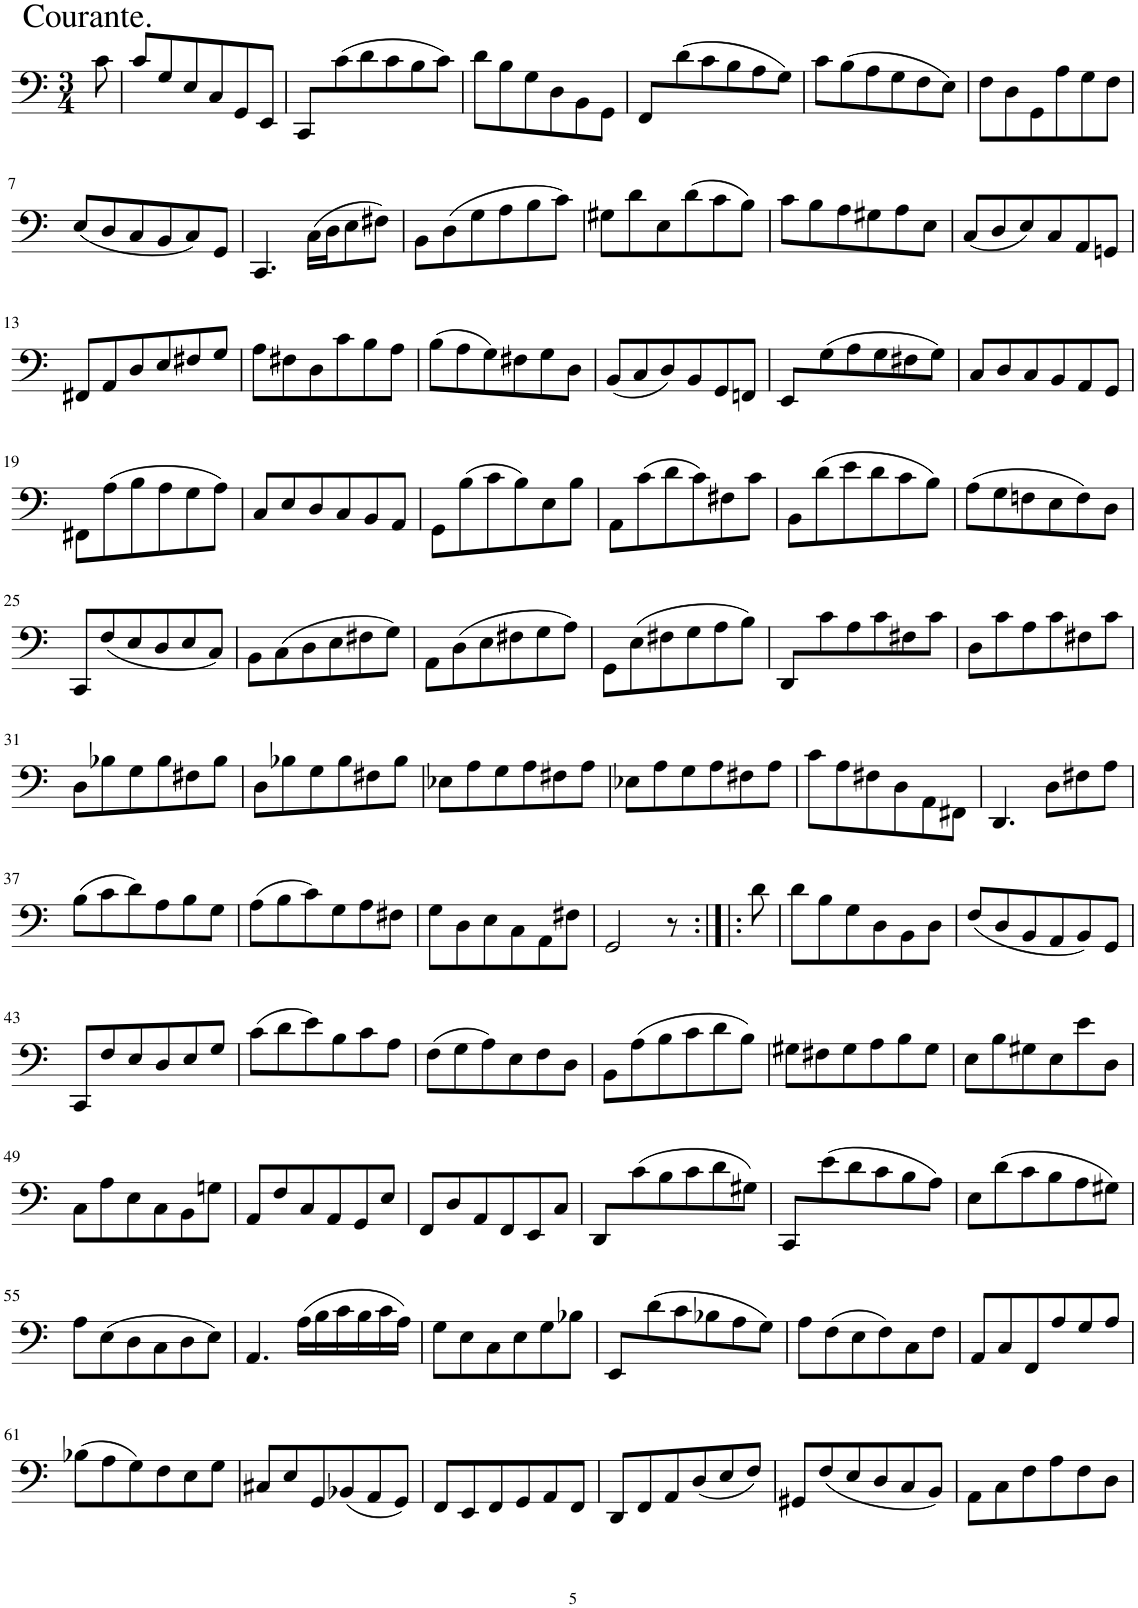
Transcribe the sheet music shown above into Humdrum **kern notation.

**kern
*part1
*staff1
*I"Violoncello
*I'Vc.
!!LO:PB:g=z
*clefF4
*k[]
*M3/4
=
!LO:TX:a:t=Courante.
8c\
=1
8c/L
8G/
8E/
8C/
8GG/
8EE/J
=2
8CC/L
(8c\
8d\
8c\
8B\
8c\J)
=3
8d\L
8B\
8G\
8D\
8BB\
8GG\J
=4
8FF/L
(8d\
8c\
8B\
8A\
8G\J)
=5
8c\L
(8B\
8A\
8G\
8F\
8E\J)
=6
8F\L
8D\
8GG\
8A\
8G\
8F\J
!!LO:LB:g=z
=7
(8E/L
8D/
8C/
8BB/
8C/)
8GG/J
=8
4.CC/
(16C\LL
16D\J
8E\
8F#X\J)
=9
8BB\L
(8D\
8G\
8A\
8B\
8c\J)
=10
8G#X\L
8d\
8E\
(8d\
8c\
8B\J)
=11
8c\L
8B\
8A\
8G#X\
8A\
8E\J
=12
(8C/L
8D/
8E/)
8C/
8AA/
8GGn/J
!!LO:LB:g=z
=13
8FF#X/L
8AA/
8D/
8E/
8F#X/
8G/J
=14
8A\L
8F#X\
8D\
8c\
8B\
8A\J
=15
(8B\L
8A\
8G\)
8F#X\
8G\
8D\J
=16
(8BB/L
8C/
8D/)
8BB/
8GG/
8FFn/J
=17
8EE/L
(8G\
8A\
8G\
8F#X\
8G\J)
=18
8C/L
8D/
8C/
8BB/
8AA/
8GG/J
!!LO:LB:g=z
=19
8FF#X\L
(8A\
8B\
8A\
8G\
8A\J)
=20
8C/L
8E/
8D/
8C/
8BB/
8AA/J
=21
8GG\L
(8B\
8c\
8B\)
8E\
8B\J
=22
8AA\L
(8c\
8d\
8c\)
8F#X\
8c\J
=23
8BB\L
(8d\
8e\
8d\
8c\
8B\J)
=24
(8A\L
8G\
8Fn\
8E\
8F\)
8D\J
!!LO:LB:g=z
=25
8CC/L
(8F/
8E/
8D/
8E/
8C/J)
=26
8BB\L
(8C\
8D\
8E\
8F#X\
8G\J)
=27
8AA\L
(8D\
8E\
8F#X\
8G\
8A\J)
=28
8GG\L
(8E\
8F#X\
8G\
8A\
8B\J)
=29
8DD/L
8c\
8A\
8c\
8F#X\
8c\J
=30
8D\L
8c\
8A\
8c\
8F#X\
8c\J
!!LO:LB:g=z
=31
8D\L
8B-X\
8G\
8B-\
8F#X\
8B-\J
=32
8D\L
8B-X\
8G\
8B-\
8F#X\
8B-\J
=33
8E-X\L
8A\
8G\
8A\
8F#X\
8A\J
=34
8E-X\L
8A\
8G\
8A\
8F#X\
8A\J
=35
8c\L
8A\
8F#X\
8D\
8AA\
8FF#X\J
=36
4.DD/
8D\L
8F#X\
8A\J
!!LO:LB:g=z
=37
(8B\L
8c\
8d\)
8A\
8B\
8G\J
=38
(8A\L
8B\
8c\)
8G\
8A\
8F#X\J
=39
8G\L
8D\
8E\
8C\
8AA\
8F#X\J
=40
2GG/
8r
=40X1:|!|:
8d\
=41
8d\L
8B\
8G\
8D\
8BB\
8D\J
=42
(8F/L
8D/
8BB/
8AA/
8BB/)
8GG/J
!!LO:LB:g=z
=43
8CC/L
8F/
8E/
8D/
8E/
8G/J
=44
(8c\L
8d\
8e\)
8B\
8c\
8A\J
=45
(8F\L
8G\
8A\)
8E\
8F\
8D\J
=46
8BB\L
(8A\
8B\
8c\
8d\
8B\J)
=47
8G#X\L
8F#X\
8G#\
8A\
8B\
8G#\J
=48
8E\L
8B\
8G#X\
8E\
8e\
8D\J
!!LO:LB:g=z
=49
8C\L
8A\
8E\
8C\
8BB\
8Gn\J
=50
8AA/L
8F/
8C/
8AA/
8GG/
8E/J
=51
8FF/L
8D/
8AA/
8FF/
8EE/
8C/J
=52
8DD/L
(8c\
8B\
8c\
8d\
8G#X\J)
=53
8CC/L
(8e\
8d\
8c\
8B\
8A\J)
=54
8E\L
(8d\
8c\
8B\
8A\
8G#X\J)
!!LO:LB:g=z
=55
8A\L
(8E\
8D\
8C\
8D\
8E\J)
=56
4.AA/
(16A\LL
16B\
16c\
16B\
16c\
16A\JJ)
=57
8G\L
8E\
8C\
8E\
8G\
8B-X\J
=58
8EE/L
(8d\
8c\
8B-X\
8A\
8G\J)
=59
8A\L
(8F\
8E\
8F\)
8C\
8F\J
=60
8AA/L
8C/
8FF/
8A/
8G/
8A/J
!!LO:LB:g=z
=61
(8B-X\L
8A\
8G\)
8F\
8E\
8G\J
=62
8C#X/L
8E/
8GG/
(8BB-X/
8AA/
8GG/J)
=63
8FF/L
8EE/
8FF/
8GG/
8AA/
8FF/J
=64
8DD/L
8FF/
8AA/
(8D/
8E/
8F/J)
=65
8GG#X/L
(8F/
8E/
8D/
8C/
8BB/J)
=66
8AA\L
8C\
8F\
8A\
8F\
8D\J
=
*-
